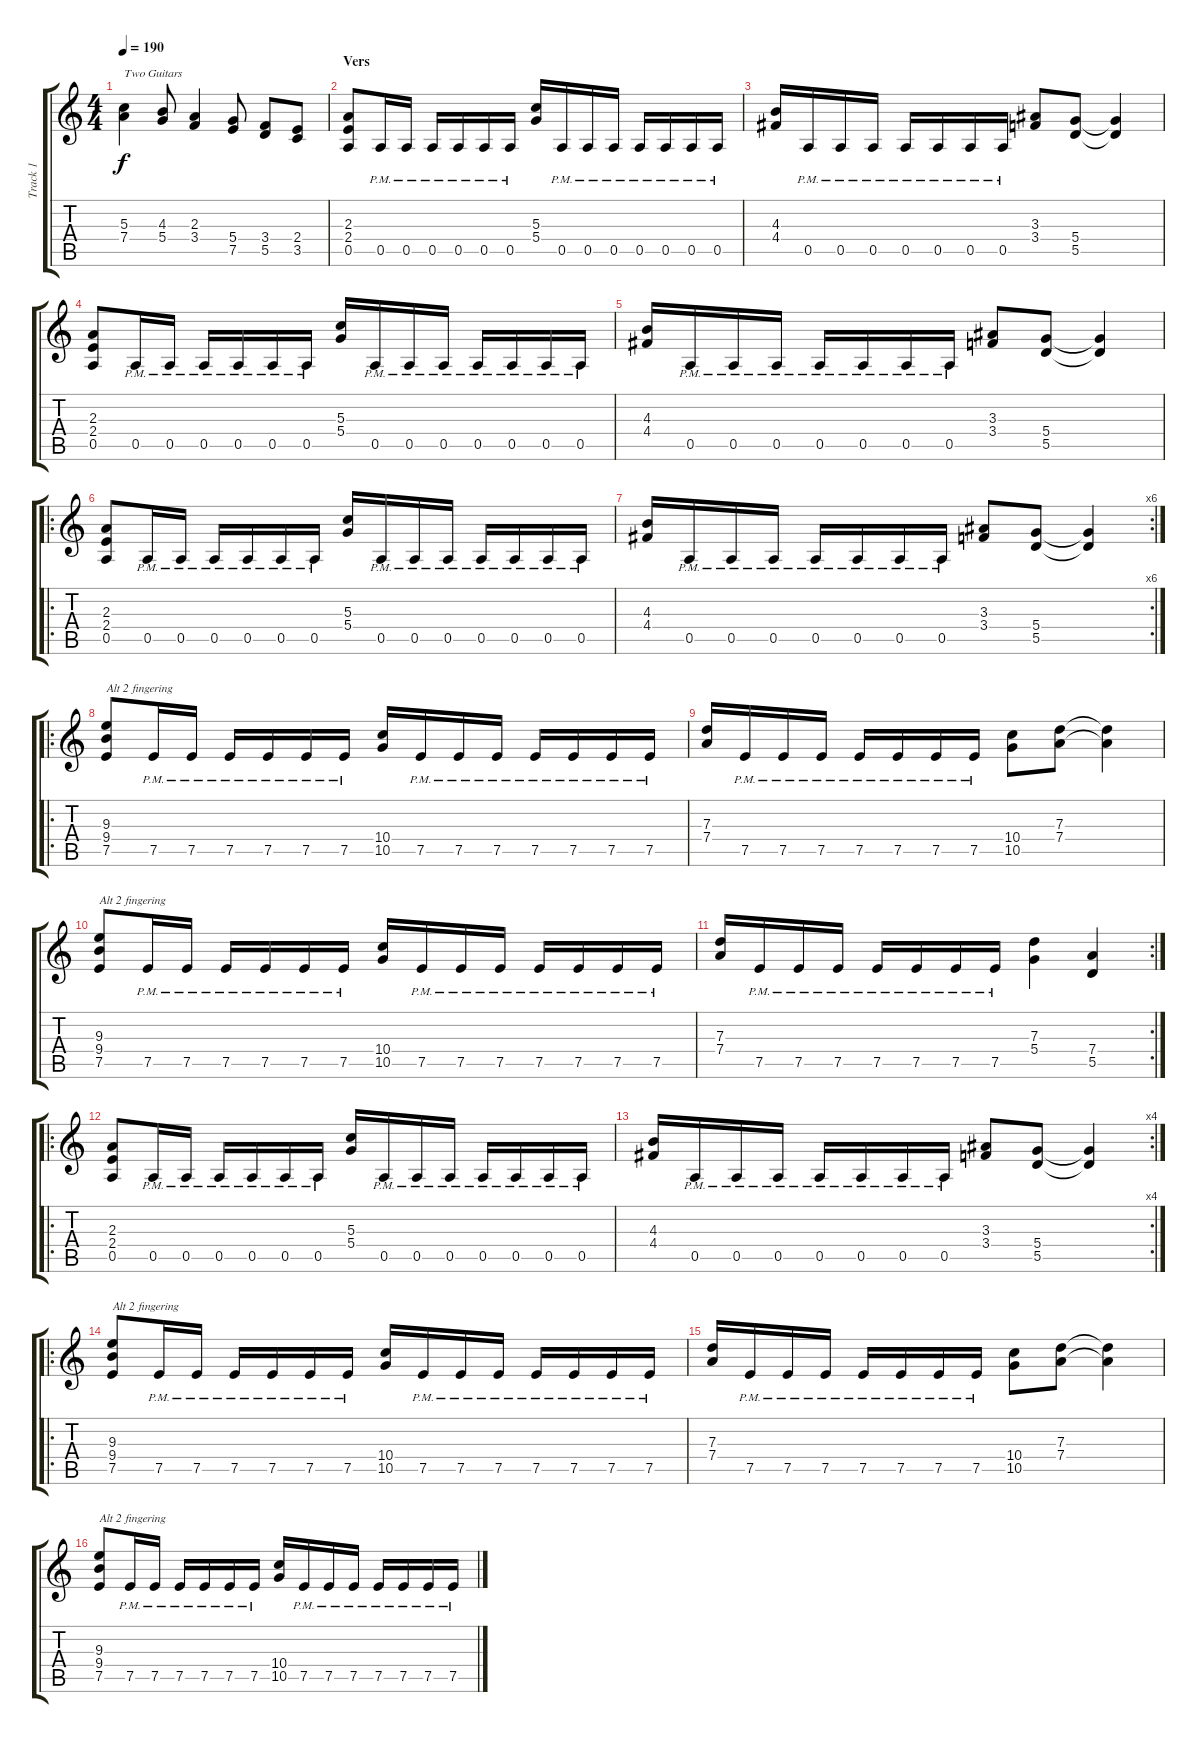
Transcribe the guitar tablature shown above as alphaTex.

\track ("Track 1" "Track 1") {instrument overdrivenguitar}
\staff {score tabs}
\tuning (E4 B3 G3 D3 A2 E2) {hide}
\ts (4 4)
\tempo 190
\clef g2
\ks c
(5.3 7.4).4{txt "Two Guitars" dy f instrument overdrivenguitar} (4.3 5.4).8 (2.3 3.4).4 (5.4 7.5).8 (3.4 5.5).8 (2.4 3.5).8 |
\section ("" "Vers")
(2.3 2.4 0.5).8 0.5{pm}.16 0.5{pm}.16 0.5{pm}.16 0.5{pm}.16 0.5{pm}.16 0.5{pm}.16 (5.3 5.4).16 0.5{pm}.16 0.5{pm}.16 0.5{pm}.16 0.5{pm}.16 0.5{pm}.16 0.5{pm}.16 0.5{pm}.16 |
(4.3 4.4).16 0.5{pm}.16 0.5{pm}.16 0.5{pm}.16 0.5{pm}.16 0.5{pm}.16 0.5{pm}.16 0.5{pm}.16 (3.3 3.4).8 (5.4 5.5).8 (5.4{t} 5.5{t}).4 |
(2.3 2.4 0.5).8 0.5{pm}.16 0.5{pm}.16 0.5{pm}.16 0.5{pm}.16 0.5{pm}.16 0.5{pm}.16 (5.3 5.4).16 0.5{pm}.16 0.5{pm}.16 0.5{pm}.16 0.5{pm}.16 0.5{pm}.16 0.5{pm}.16 0.5{pm}.16 |
(4.3 4.4).16 0.5{pm}.16 0.5{pm}.16 0.5{pm}.16 0.5{pm}.16 0.5{pm}.16 0.5{pm}.16 0.5{pm}.16 (3.3 3.4).8 (5.4 5.5).8 (5.4{t} 5.5{t}).4 |
\ro
(2.3 2.4 0.5).8 0.5{pm}.16 0.5{pm}.16 0.5{pm}.16 0.5{pm}.16 0.5{pm}.16 0.5{pm}.16 (5.3 5.4).16 0.5{pm}.16 0.5{pm}.16 0.5{pm}.16 0.5{pm}.16 0.5{pm}.16 0.5{pm}.16 0.5{pm}.16 |
\rc 6
(4.3 4.4).16 0.5{pm}.16 0.5{pm}.16 0.5{pm}.16 0.5{pm}.16 0.5{pm}.16 0.5{pm}.16 0.5{pm}.16 (3.3 3.4).8 (5.4 5.5).8 (5.4{t} 5.5{t}).4 |
\ro
(9.3 9.4 7.5).8{txt "Alt 2 fingering"} 7.5{pm}.16 7.5{pm}.16 7.5{pm}.16 7.5{pm}.16 7.5{pm}.16 7.5{pm}.16 (10.4 10.5).16 7.5{pm}.16 7.5{pm}.16 7.5{pm}.16 7.5{pm}.16 7.5{pm}.16 7.5{pm}.16 7.5{pm}.16 |
(7.3 7.4).16 7.5{pm}.16 7.5{pm}.16 7.5{pm}.16 7.5{pm}.16 7.5{pm}.16 7.5{pm}.16 7.5{pm}.16 (10.4 10.5).8 (7.3 7.4).8 (7.3{t} 7.4{t}).4 |
(9.3 9.4 7.5).8{txt "Alt 2 fingering"} 7.5{pm}.16 7.5{pm}.16 7.5{pm}.16 7.5{pm}.16 7.5{pm}.16 7.5{pm}.16 (10.4 10.5).16 7.5{pm}.16 7.5{pm}.16 7.5{pm}.16 7.5{pm}.16 7.5{pm}.16 7.5{pm}.16 7.5{pm}.16 |
\rc 2
(7.3 7.4).16 7.5{pm}.16 7.5{pm}.16 7.5{pm}.16 7.5{pm}.16 7.5{pm}.16 7.5{pm}.16 7.5{pm}.16 (7.3 5.4).4 (7.4 5.5).4 |
\ro
(2.3 2.4 0.5).8 0.5{pm}.16 0.5{pm}.16 0.5{pm}.16 0.5{pm}.16 0.5{pm}.16 0.5{pm}.16 (5.3 5.4).16 0.5{pm}.16 0.5{pm}.16 0.5{pm}.16 0.5{pm}.16 0.5{pm}.16 0.5{pm}.16 0.5{pm}.16 |
\rc 4
(4.3 4.4).16 0.5{pm}.16 0.5{pm}.16 0.5{pm}.16 0.5{pm}.16 0.5{pm}.16 0.5{pm}.16 0.5{pm}.16 (3.3 3.4).8 (5.4 5.5).8 (5.4{t} 5.5{t}).4 |
\ro
(9.3 9.4 7.5).8{txt "Alt 2 fingering"} 7.5{pm}.16 7.5{pm}.16 7.5{pm}.16 7.5{pm}.16 7.5{pm}.16 7.5{pm}.16 (10.4 10.5).16 7.5{pm}.16 7.5{pm}.16 7.5{pm}.16 7.5{pm}.16 7.5{pm}.16 7.5{pm}.16 7.5{pm}.16 |
(7.3 7.4).16 7.5{pm}.16 7.5{pm}.16 7.5{pm}.16 7.5{pm}.16 7.5{pm}.16 7.5{pm}.16 7.5{pm}.16 (10.4 10.5).8 (7.3 7.4).8 (7.3{t} 7.4{t}).4 |
(9.3 9.4 7.5).8{txt "Alt 2 fingering"} 7.5{pm}.16 7.5{pm}.16 7.5{pm}.16 7.5{pm}.16 7.5{pm}.16 7.5{pm}.16 (10.4 10.5).16 7.5{pm}.16 7.5{pm}.16 7.5{pm}.16 7.5{pm}.16 7.5{pm}.16 7.5{pm}.16 7.5{pm}.16
